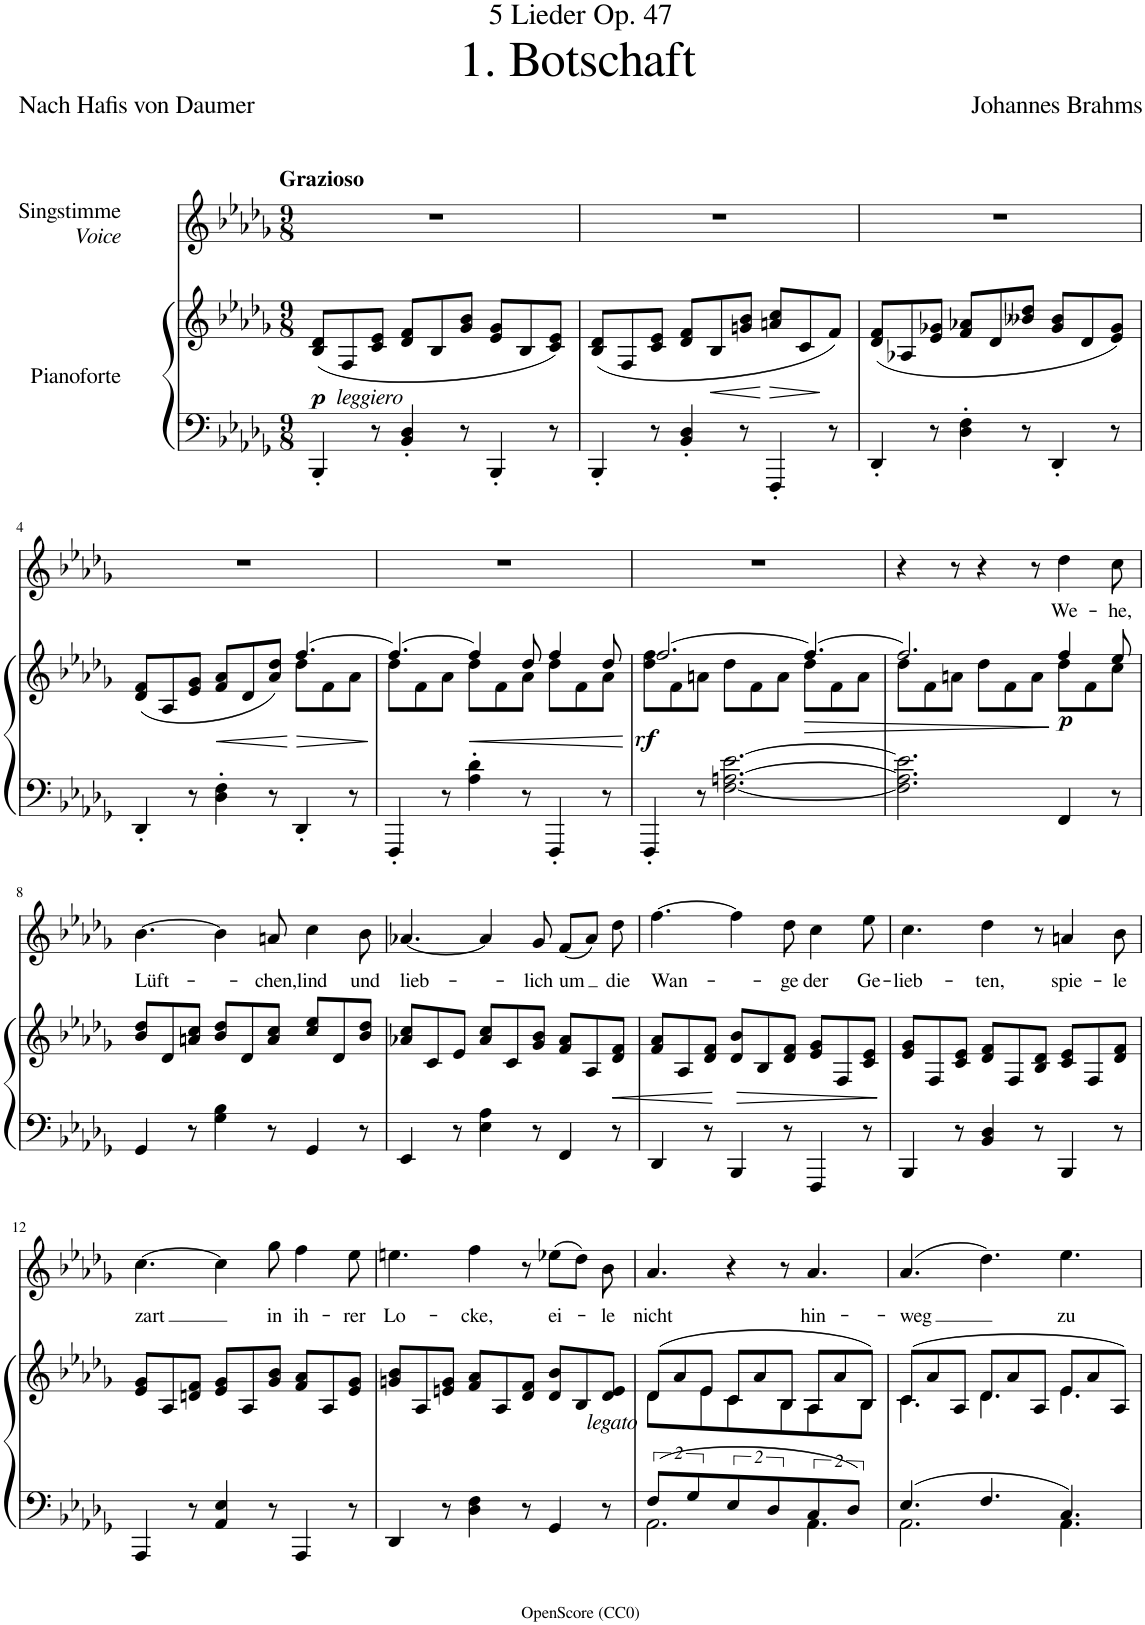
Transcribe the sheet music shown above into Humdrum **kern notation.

**kern	**kern	**dynam	**kern	**text
*part2	*part2	*part2	*part1	*part1
*staff3	*staff2	*staff2/3	*staff1	*staff1
*I"Pianoforte	*	*	*I"Singstimme Voice	*
*I'Pno	*	*	*	*
*clefF4	*clefG2	*	*clefG2	*
*k[b-e-a-d-g-]	*k[b-e-a-d-g-]	*	*k[b-e-a-d-g-]	*
*M9/8	*M9/8	*	*M9/8	*
=1	=1	=1	=1	=1
!	!	!	!LO:TX:a:B:t=Grazioso	!
!	!	!LO:DY:b	!	!
!	!	!LO:DY:n=1:b	!	!
4BBB-'/	(8B-/ 8d-/L	p other-dynamics	8%9r	.
.	8F/	.	.	.
8r	8c/ 8e-/J	.	.	.
4BB-/' 4D-/'	8d-/ 8f/L	.	.	.
.	8B-/	.	.	.
8r	8g-/ 8b-/J	.	.	.
4BBB-'/	8e-/ 8g-/L	.	.	.
.	8B-/	.	.	.
8r	8c/ 8e-/J)	.	.	.
=2	=2	=2	=2	=2
4BBB-'/	(8B-/ 8d-/L	.	8%9r	.
.	8F/	.	.	.
8r	8c/ 8e-/J	.	.	.
4BB-/' 4D-/'	8d-/ 8f/L	.	.	.
!	!	!LO:HP:b	!	!
.	8B-/	<	.	.
8r	8gn/ 8b-/J	.	.	.
!	!	!LO:HP:n=1:b	!	!
4FFF'/	8an/ 8cc/L	[ >	.	.
.	8c/	.	.	.
8r	8f/J)	]	.	.
=3	=3	=3	=3	=3
4DD-'/	(8d-/ 8f/L	.	8%9r	.
.	8A-X/	.	.	.
8r	8e-/ 8g-X/J	.	.	.
4D-\' 4F\'	8f/ 8a-X/L	.	.	.
.	8d-/	.	.	.
8r	8b--X/ 8dd-/J	.	.	.
4DD-'/	8g-/ 8b--/L	.	.	.
.	8d-/	.	.	.
8r	8e-/ 8g-/J)	.	.	.
!!LO:LB:g=z
=4	=4	=4	=4	=4
*	*^	*	*	*
4DD-'/	(<8d-/ 8f/L	2.ryy	.	8%9r	.
.	8A-/	.	.	.	.
8r	8e-/ 8g-/J	.	.	.	.
!	!	!	!LO:HP:b	!	!
4D-\' 4F\'	8f/ 8a-/L	.	<	.	.
.	8d-/	.	.	.	.
8r	8a-/ 8dd-/J)	.	.	.	.
!	!	!	!LO:HP:n=1:b	!	!
4DD-'/	[4.ff/	8dd-\L	[ >	.	.
.	.	8f\	.	.	.
8r	.	8a-\J	.	.	.
*	*v	*v	*	*	*
.	.	]	.	.
=5	=5	=5	=5	=5
*	*^	*	*	*
4FFF'/	4.ff/_	8dd-\L	.	8%9r	.
.	.	8f\	.	.	.
8r	.	8a-\J	.	.	.
!	!	!	!LO:HP:b	!	!
4A-\' 4d-\'	4ff/]	8dd-\L	<	.	.
.	.	8f\	.	.	.
8r	8dd-/	8a-\J	.	.	.
4FFF'/	4ff/	8dd-\L	.	.	.
.	.	8f\	.	.	.
8r	8dd-/	8a-\J	.	.	.
*	*v	*v	*	*	*
.	.	[	.	.
=6	=6	=6	=6	=6
*	*^	*	*	*
!	!	!	!LO:DY:b	!	!
4FFF'/	[2.ff/	8dd-\ 8ff\L	rf	8%9r	.
.	.	8f\	.	.	.
8r	.	8an\J	.	.	.
[2.F\ [2.An\ [2.e-\	.	8dd-\L	.	.	.
.	.	8f\	.	.	.
.	.	8a\J	.	.	.
!	!	!	!LO:HP:b	!	!
.	4.ff/_	8dd-\L	>	.	.
.	.	8f\	.	.	.
.	.	8a\J	.	.	.
=7	=7	=7	=7	=7	=7
2.F\] 2.A\] 2.e-\]	2.ff/]	8dd-\L	.	4r	.
.	.	8f\	.	.	.
.	.	8an\J	.	8r	.
.	.	8dd-\L	.	4r	.
.	.	8f\	.	.	.
.	.	8a\J	.	8r	.
!	!	!	!LO:DY:n=1:b	!	!LO:LY:b
4FF/	4ff/	8dd-\L	] p	4dd-\	We-
.	.	8f\	.	.	.
!	!	!	!	!	!LO:LY:b
8r	8ee-/	8cc\J	.	8cc\	-he,
!!LO:LB:g=z
=8	=8	=8	=8	=8	=8
!	!	!	!	!	!LO:LY:b
*	*v	*v	*	*	*
4GG-/	8b-/ 8dd-/L	.	[4.b-\	Lüft-
.	8d-/	.	.	.
8r	8an/ 8cc/J	.	.	.
4G-\ 4B-\	8b-/ 8dd-/L	.	4b-\]	.
.	8d-/	.	.	.
!	!	!	!	!LO:LY:b
8r	8a/ 8cc/J	.	8an/	-chen,
!	!	!	!	!LO:LY:b
4GG-/	8cc/ 8ee-/L	.	4cc\	lind
.	8d-/	.	.	.
!	!	!	!	!LO:LY:b
8r	8b-/ 8dd-/J	.	8b-\	und
=9	=9	=9	=9	=9
!	!	!	!	!LO:LY:b
4EE-/	8a-X/ 8cc/L	.	[4.a-X/	lieb-
.	8c/	.	.	.
8r	8e-/J	.	.	.
4E-\ 4A-\	8a-/ 8cc/L	.	4a-/]	.
.	8c/	.	.	.
!	!	!	!	!LO:LY:b
8r	8g-/ 8b-/J	.	8g-/	-lich
!	!	!	!	!LO:LY:b
4FF/	8f/ 8a-/L	.	(8f/L	um
.	8A-/	.	8a-/J)	.
!	!	!LO:HP:b	!	!LO:LY:b
8r	8d-/ 8f/J	<	8dd-\	die
=10	=10	=10	=10	=10
!	!	!	!	!LO:LY:b
4DD-/	8f/ 8a-/L	.	[4.ff\	Wan-
.	8A-/	.	.	.
8r	8d-/ 8f/J	.	.	.
!	!	!LO:HP:n=1:b	!	!
4BBB-/	8d-/ 8b-/L	[ >	4ff\]	.
.	8B-/	.	.	.
!	!	!	!	!LO:LY:b
8r	8d-/ 8f/J	.	8dd-\	-ge
!	!	!	!	!LO:LY:b
4FFF/	8e-/ 8g-/L	.	4cc\	der
.	8F/	.	.	.
!	!	!	!	!LO:LY:b
8r	8c/ 8e-/J	.	8ee-\	Ge-
.	.	]	.	.
=11	=11	=11	=11	=11
!	!	!	!	!LO:LY:b
4BBB-/	8e-/ 8g-/L	.	4.cc\	-lieb-
.	8F/	.	.	.
8r	8c/ 8e-/J	.	.	.
!	!	!	!	!LO:LY:b
4BB-/ 4D-/	8d-/ 8f/L	.	4dd-\	-ten,
.	8F/	.	.	.
8r	8B-/ 8d-/J	.	8r	.
!	!	!	!	!LO:LY:b
4BBB-/	8c/ 8e-/L	.	4an/	spie-
.	8F/	.	.	.
!	!	!	!	!LO:LY:b
8r	8d-/ 8f/J	.	8b-\	-le
!!LO:LB:g=z
=12	=12	=12	=12	=12
!	!	!	!	!LO:LY:b
4AAA-/	8e-/ 8g-/L	.	[4.cc\	zart
.	8A-/	.	.	.
8r	8dn/ 8f/J	.	.	.
4AA-/ 4E-/	8e-/ 8g-/L	.	4cc\]	.
.	8A-/	.	.	.
!	!	!	!	!LO:LY:b
8r	8g-/ 8b-/J	.	8gg-\	in
!	!	!	!	!LO:LY:b
4AAA-/	8f/ 8a-/L	.	4ff\	ih-
.	8A-/	.	.	.
!	!	!	!	!LO:LY:b
8r	8e-/ 8g-/J	.	8ee-\	-rer
=13	=13	=13	=13	=13
!	!	!	!	!LO:LY:b
4DD-/	8gn/ 8b-/L	.	4.een\	Lo-
.	8A-/	.	.	.
8r	8en/ 8g/J	.	.	.
!	!	!	!	!LO:LY:b
4D-\ 4F\	8f/ 8a-/L	.	4ff\	-cke,
.	8A-/	.	.	.
8r	8d-/ 8f/J	.	8r	.
!	!	!	!	!LO:LY:b
4GG-/	8d-/ 8b-/L	.	(8ee-X\L	ei-
.	8B-/	.	8dd-\J)	.
!	!	!	!	!LO:LY:b
8r	8d-/ 8e/J	.	8b-\	-le
=14	=14	=14	=14	=14
*^	*^	*	*	*
!	!	!LO:TX:b:i:t=legato	!	!	!	!
!	!	!	!	!	!	!LO:LY:b
16%3F/L	2.AA-\	(8d-/L	8d-\L	.	4.a-/	nicht
.	.	8a-/	8ryy	.	.	.
16%3G-/	.	.	.	.	.	.
.	.	8e-/J	8e-\	.	.	.
16%3E-/	.	8c/L	8c\	.	4r	.
.	.	8a-/	8ryy	.	.	.
16%3D-/	.	.	.	.	.	.
.	.	8B-/J	8B-\	.	8r	.
!	!	!	!	!	!	!LO:LY:b
16%3C/	4.AA-\	8A-/L	8A-\	.	4.a-/	hin-
.	.	8a-/	8ryy	.	.	.
16%3D-/J	.	.	.	.	.	.
.	.	8B-/J)	8B-\J	.	.	.
=15	=15	=15	=15	=15	=15	=15
!	!	!LO:N:head=solid	!	!	!	!LO:LY:b
4.E-/	2.AA-\	(8c/L	4.c\	.	(4.a-/	-weg
.	.	8a-/	.	.	.	.
.	.	8A-/J	.	.	.	.
!	!	!LO:N:head=solid	!	!	!	!
4.F/	.	8d-/L	4.d-\	.	4.dd-\)	.
.	.	8a-/	.	.	.	.
.	.	8A-/J	.	.	.	.
!	!	!LO:N:head=solid	!	!	!	!LO:LY:b
4.C/	4.AA-\	8e-/L	4.e-\	.	4.ee-\	zu
.	.	8a-/	.	.	.	.
.	.	8A-/J)	.	.	.	.
*v	*v	*	*	*	*	*
*	*v	*v	*	*	*
=	=	=	=	=
*-	*-	*-	*-	*-
